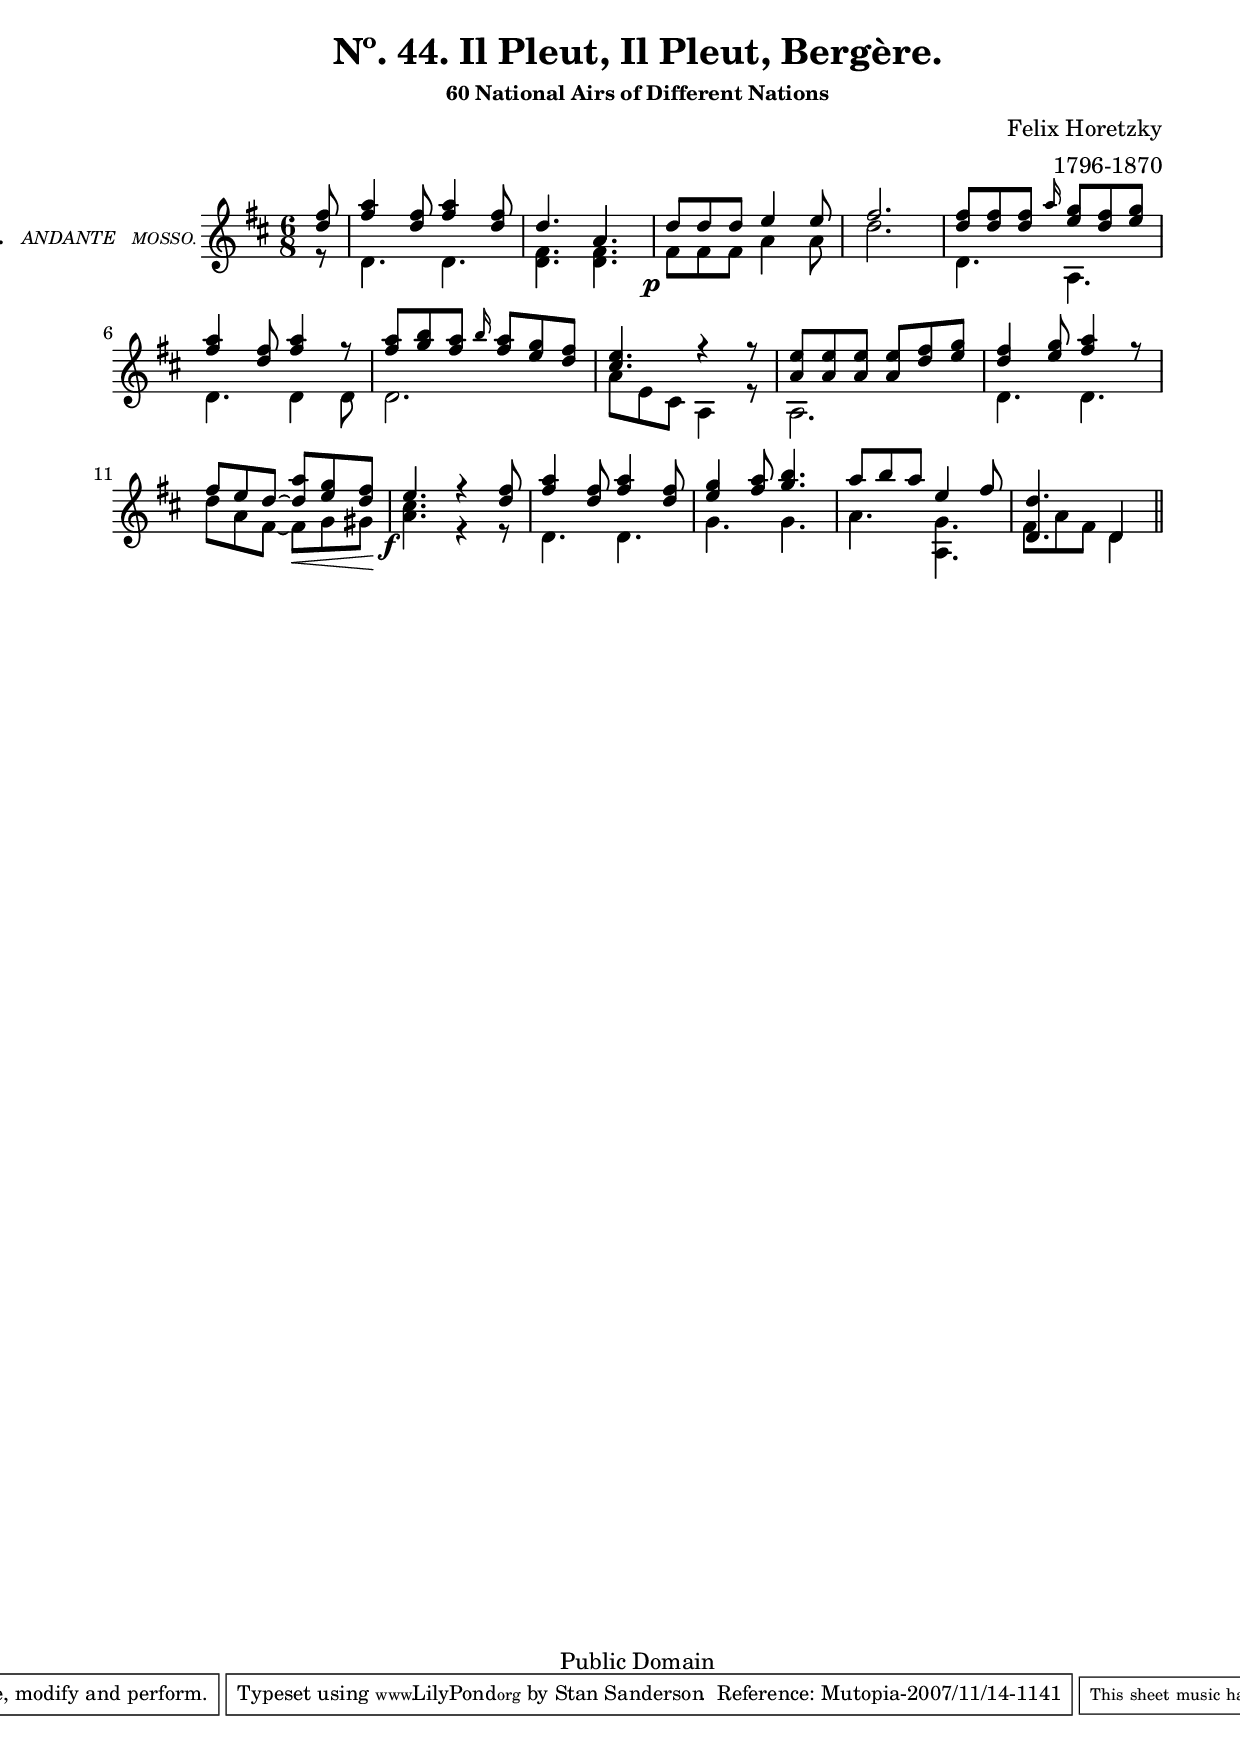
% Entered on Nov 10, 2007
\version "2.11.34"
%#(set-global-staff-size 17) 

\paper {
%	#(set-paper-size "a4")
%	#(set-paper-size "letter")
	left-margin = 0.75 \in
	line-width = 7.0 \in
	between-system-padding = #2.0
	between-system-space = #2.0
	ragged-last-bottom = ##t 
	ragged-bottom = ##f
}

\header {
	title = "Nº. 44. Il Pleut, Il Pleut, Bergère."
	subtitle = ""
	subsubtitle = "60 National Airs of Different Nations"
	composer = \markup{\column \right-align 
	{\line {Felix Horetzky} 1796-1870}}
	meter = ""
% MUTOPIA
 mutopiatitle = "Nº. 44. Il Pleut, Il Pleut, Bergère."
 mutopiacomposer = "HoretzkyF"
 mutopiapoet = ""
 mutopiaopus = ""
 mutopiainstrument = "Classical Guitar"
 date = "unk"
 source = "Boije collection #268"
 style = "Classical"
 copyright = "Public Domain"
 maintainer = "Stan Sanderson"
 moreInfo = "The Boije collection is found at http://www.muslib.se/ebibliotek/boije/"
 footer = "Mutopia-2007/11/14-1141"
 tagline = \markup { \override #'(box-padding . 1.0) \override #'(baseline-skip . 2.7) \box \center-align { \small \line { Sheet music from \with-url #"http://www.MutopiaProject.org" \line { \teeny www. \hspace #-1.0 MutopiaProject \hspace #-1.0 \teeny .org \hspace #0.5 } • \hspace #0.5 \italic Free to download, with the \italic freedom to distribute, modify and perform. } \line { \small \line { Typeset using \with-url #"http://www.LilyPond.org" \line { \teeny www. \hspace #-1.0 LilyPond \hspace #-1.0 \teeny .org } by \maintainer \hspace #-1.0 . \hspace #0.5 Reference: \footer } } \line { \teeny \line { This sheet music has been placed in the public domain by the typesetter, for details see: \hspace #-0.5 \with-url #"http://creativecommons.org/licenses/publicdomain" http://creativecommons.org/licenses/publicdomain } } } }
}

%%%%%%%%%%%%%%%%%%%%%%%%%%%%%%%%%%%%
%%
%% Source & comments
%%	
%%  	Felix Horetzky was born in Horyszów Ruski, Poland, January 1, 1796.
%%	Little is known about he came to the guitar. He traveled to Vienna
%%	to study under master guitarrist, Mauro Giuliani. He traveled
%%  	extensively in Europe as a concert performer and teacher. He wrote
%%  	between 100 and 150 pieces for the guitar. He died in Edinburgh
%%  	on October 6, 1870.
%%
%%	This piece is from #268, "60 National Airs of Different Nations",
%%	in the Boije collection and is in the public domain.
%%	
%%	<http://www.muslib.se/ebibliotek/boije/>
%%	Publisher: Chappell (London), no date given.
%%
%%	Carl Boije (1849-1923) was an amateur guitarist whose vast collection
%%	was donated to the State Library of Sweden after his death.
%%
%%	The dynamic markings for the most part follow the original score; obvious
%%	notation errors have been corrected.
%%
%%%%%%%%%%%%%%%%%%%%%%%%%%%%%%%%%%%%

\include "english.ly"

%%%% shortcuts

dol = \markup { \smaller\italic "dolce."}
cres = \markup{\smaller\italic"cresc:"}
cress = \markup{\tiny\smaller\italic"cresc:"}
espr = \markup{\smaller\italic"espres:"}
rit = \markup{\smaller\italic"ritard:"}
atem = \markup{\smaller\italic"a tempo:"}
smz = \markup{\smaller\italic"smorz:"} % smorzando
showTup = { \override TupletNumber #'transparent = ##f
		\override TupletBracket #'transparent = ##f }
hideTup = { \override TupletNumber #'transparent = ##t
		\override TupletBracket #'transparent = ##t }
seg = \markup {\smaller \smaller \musicglyph #"scripts.segno"}
cod = \markup {\smaller \vcenter "to" \hspace #0.7 \smaller \vcenter \musicglyph #"scripts.coda"}
toseg = \markup { \bold \vcenter "to" \hspace #0.7 \vcenter \smaller \musicglyph #"scripts.segno" }
fin = \markup {\smaller \smaller \bold \italic "Fine."}		
I = \once \override NoteColumn #'ignore-collision = ##t
sdu = \once \override Stem #'direction = #UP
sdd = \once \override Stem #'direction = #DOWN

%% End shortcuts


%%%%%%%%%%
%% Reminders
%
%    \once \override DynamicText #'extra-offset = #'(-3.75 . 5.5)
%    \once \override TextScript #'extra-offset = #'( 0.8 . -2.3 )
%    \once \override Stem #'length-fraction = #0.8
%    \once \override Beam #'positions = #'(-2.2 . -3.0)
%
%%%%%%%%%%

upper = \relative c''{
	\set Staff.instrumentName=\markup{ \center-align 
	{\smaller\bold "Nº. 44.  " \smaller\smaller\italic "ANDANTE  " 
	\tiny\smaller\italic"MOSSO."}}
	\partial 8*1 <fs d>8 |
	<a fs>4 <fs d>8 <a fs>4 <fs d>8 |
	d4. a |
	d8 d d e4 e8 |
	fs2. |
	<fs d>8 <fs d> <fs d> \grace a16 <g e>8 <fs d> <g e> |
	<a fs>4 <fs d>8 <a fs>4 r8 |
	<a fs>8 <b g> <a fs> \grace b16 <a fs>8 <g e> <fs d> |
	<e cs>4. r4 r8 | 
	<e a,>8 <e a,> <e a,> <e a,> <fs d> <g e> |
	<fs d>4 <g e>8 <a fs>4 r8 |
	fs e d ~ <a' d,> <g e> <fs d> |
	e4. r4 <fs d>8 |
	<a fs>4 <fs d>8 <a fs>4 <fs d>8 |
	<g e>4 <a fs>8 <b g>4. |
	a8 b a e4 fs8 |
	<d d,>4. d,4
}


lower = \relative c' { 
	\override Staff.NoteCollision 
	#'merge-differently-headed = ##t
	\set fingeringOrientations = #'(left)
	\partial 8*1 r8 |
	d4. d |
	<fs d> <fs d> |
	 \once \override DynamicText #'extra-offset = #'(-2.0 . 0.5)
	 fs8_\p fs fs a4 a8 |
	 d2. |
	 d,4. a |
	 d d4 d8 |
	 d2. |
	 a'8 e cs a4 r8 |
	 a2. |
	 d4. d |
	 d'8 a fs ~ fs_\< g gs\! |
	  \once \override DynamicText #'extra-offset = #'(-2.0 . 0.5)
	  <cs a>4._\f r4 r8 |
	  d,4. d |
	  g g |
	  a <g a,> |
	  fs8 a fs d4
}

staffClassicalGuitar = \new Staff  {
		\time 6/8
		\key d \major
		\set Staff.connectArpeggios = ##t
		\set Staff.midiInstrument="acoustic guitar (nylon)"
		<<
			\new Voice = A { \voiceOne  \upper }
			\new Voice = C { \voiceFour  \lower }
		>>
		\bar "||"   %%  "|."
}

\score { 
		<<
			\staffClassicalGuitar
		>>
		}
		
\layout  {\context {
   \Staff
   \consists Span_arpeggio_engraver
 } }

\score {
	\unfoldRepeats
	\staffClassicalGuitar
	\midi {
		\context {
			\Score
			tempoWholesPerMinute = #(ly:make-moment 100 4)
		}
		\context {
			\Voice
			\remove "Dynamic_performer"
	    }
    }
}
